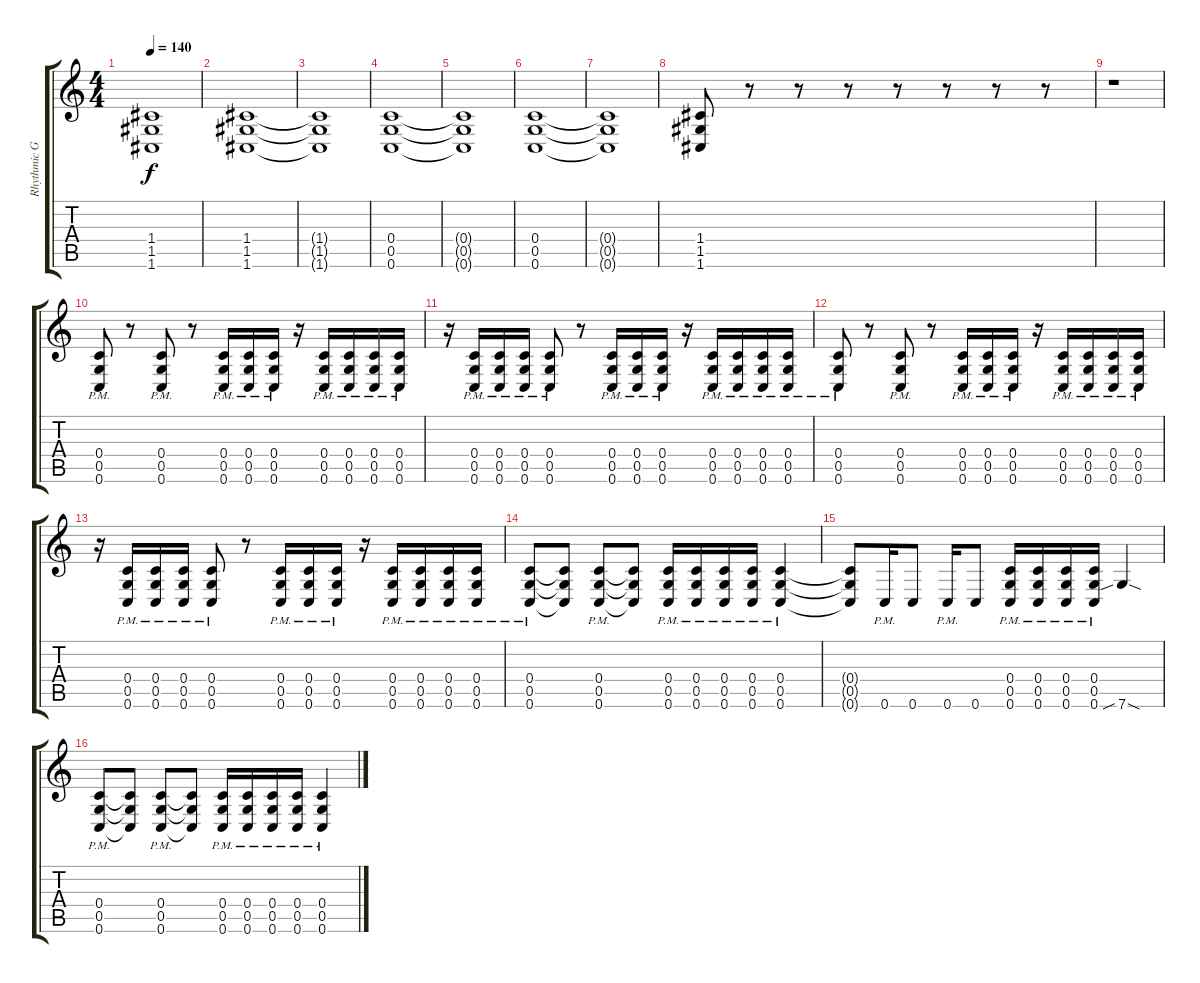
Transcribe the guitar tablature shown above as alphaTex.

\track ("Rhythmic Guitar" "Rhythmic G") {instrument distortionguitar}
\staff {score tabs}
\tuning (D4 A3 F3 C3 G2 C2) {hide}
\ts (4 4)
\tempo 140
\clef g2
\ks c
(1.4{t} 1.5{t} 1.6{t}).1{dy f} |
(1.4 1.5 1.6).1 |
(1.4{t} 1.5{t} 1.6{t}).1 |
(0.4 0.5 0.6).1 |
(0.4{t} 0.5{t} 0.6{t}).1 |
(0.4 0.5 0.6).1 |
(0.4{t} 0.5{t} 0.6{t}).1 |
(1.4 1.5 1.6).8 r.8 r.8 r.8 r.8 r.8 r.8 r.8 |
r.1 |
(0.4{pm} 0.5{pm} 0.6{pm}).8 r.8 (0.4{pm} 0.5{pm} 0.6{pm}).8 r.8 (0.4{pm} 0.5{pm} 0.6{pm}).16 (0.4{pm} 0.5{pm} 0.6{pm}).16 (0.4{pm} 0.5{pm} 0.6{pm}).16 r.16 (0.4{pm} 0.5{pm} 0.6{pm}).16 (0.4{pm} 0.5{pm} 0.6{pm}).16 (0.4{pm} 0.5{pm} 0.6{pm}).16 (0.4{pm} 0.5{pm} 0.6{pm}).16 |
r.16 (0.4{pm} 0.5{pm} 0.6{pm}).16 (0.4{pm} 0.5{pm} 0.6{pm}).16 (0.4{pm} 0.5{pm} 0.6{pm}).16 (0.4{pm} 0.5{pm} 0.6{pm}).8 r.8 (0.4{pm} 0.5{pm} 0.6{pm}).16 (0.4{pm} 0.5{pm} 0.6{pm}).16 (0.4{pm} 0.5{pm} 0.6{pm}).16 r.16 (0.4{pm} 0.5{pm} 0.6{pm}).16 (0.4{pm} 0.5{pm} 0.6{pm}).16 (0.4{pm} 0.5{pm} 0.6{pm}).16 (0.4{pm} 0.5{pm} 0.6{pm}).16 |
(0.4{pm} 0.5{pm} 0.6{pm}).8 r.8 (0.4{pm} 0.5{pm} 0.6{pm}).8 r.8 (0.4{pm} 0.5{pm} 0.6{pm}).16 (0.4{pm} 0.5{pm} 0.6{pm}).16 (0.4{pm} 0.5{pm} 0.6{pm}).16 r.16 (0.4{pm} 0.5{pm} 0.6{pm}).16 (0.4{pm} 0.5{pm} 0.6{pm}).16 (0.4{pm} 0.5{pm} 0.6{pm}).16 (0.4{pm} 0.5{pm} 0.6{pm}).16 |
r.16 (0.4{pm} 0.5{pm} 0.6{pm}).16 (0.4{pm} 0.5{pm} 0.6{pm}).16 (0.4{pm} 0.5{pm} 0.6{pm}).16 (0.4{pm} 0.5{pm} 0.6{pm}).8 r.8 (0.4{pm} 0.5{pm} 0.6{pm}).16 (0.4{pm} 0.5{pm} 0.6{pm}).16 (0.4{pm} 0.5{pm} 0.6{pm}).16 r.16 (0.4{pm} 0.5{pm} 0.6{pm}).16 (0.4{pm} 0.5{pm} 0.6{pm}).16 (0.4{pm} 0.5{pm} 0.6{pm}).16 (0.4{pm} 0.5{pm} 0.6{pm}).16 |
(0.4{pm} 0.5{pm} 0.6{pm}).8 (0.4{t} 0.5{t} 0.6{t}).8 (0.4{pm} 0.5{pm} 0.6{pm}).8 (0.4{t} 0.5{t} 0.6{t}).8 (0.4{pm} 0.5{pm} 0.6{pm}).16 (0.4{pm} 0.5{pm} 0.6{pm}).16 (0.4{pm} 0.5{pm} 0.6{pm}).16 (0.4{pm} 0.5{pm} 0.6{pm}).16 (0.4{pm} 0.5{pm} 0.6{pm}).4 |
(0.4{t} 0.5{t} 0.6{t}).8 0.6{pm}.16 0.6.8 0.6{pm}.16 0.6.8 (0.4{pm} 0.5{pm} 0.6{pm}).16 (0.4{pm} 0.5{pm} 0.6{pm}).16 (0.4{pm} 0.5{pm} 0.6{pm}).16 (0.4{pm} 0.5{pm} 0.6{pm}).16 7.6{sib sod}.4 |
(0.4{pm} 0.5{pm} 0.6{pm}).8 (0.4{t} 0.5{t} 0.6{t}).8 (0.4{pm} 0.5{pm} 0.6{pm}).8 (0.4{t} 0.5{t} 0.6{t}).8 (0.4{pm} 0.5{pm} 0.6{pm}).16 (0.4{pm} 0.5{pm} 0.6{pm}).16 (0.4{pm} 0.5{pm} 0.6{pm}).16 (0.4{pm} 0.5{pm} 0.6{pm}).16 (0.4{pm} 0.5{pm} 0.6{pm}).4
